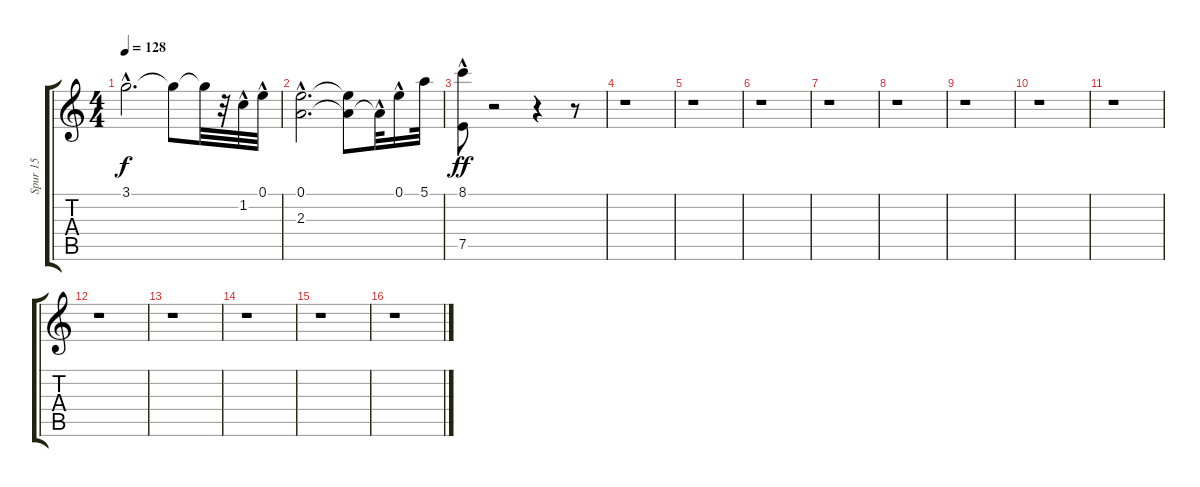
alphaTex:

\track ("Spur 15" "Spur 15") {instrument electricguitarjazz}
\staff {score tabs}
\tuning (E4 B3 G3 D3 A2 E2) {hide}
\ts (4 4)
\tempo 128
\clef g2
\ks c
3.1{hac}.2{d dy f} 3.1{t}.8 3.1{t}.32 r.32 1.2{hac}.32 0.1{hac}.32 |
(0.1{hac} 2.3{hac}).2{d} (0.1{t} 2.3{t}).8 2.3{hac t}.32 0.1{hac}.16 5.1.32 |
(8.1{hac} 7.5).8{dy ff} r.2 r.4 r.8 |
r.1 |
r.1 |
r.1 |
r.1 |
r.1 |
r.1 |
r.1 |
r.1 |
r.1 |
r.1 |
r.1 |
r.1 |
r.1
